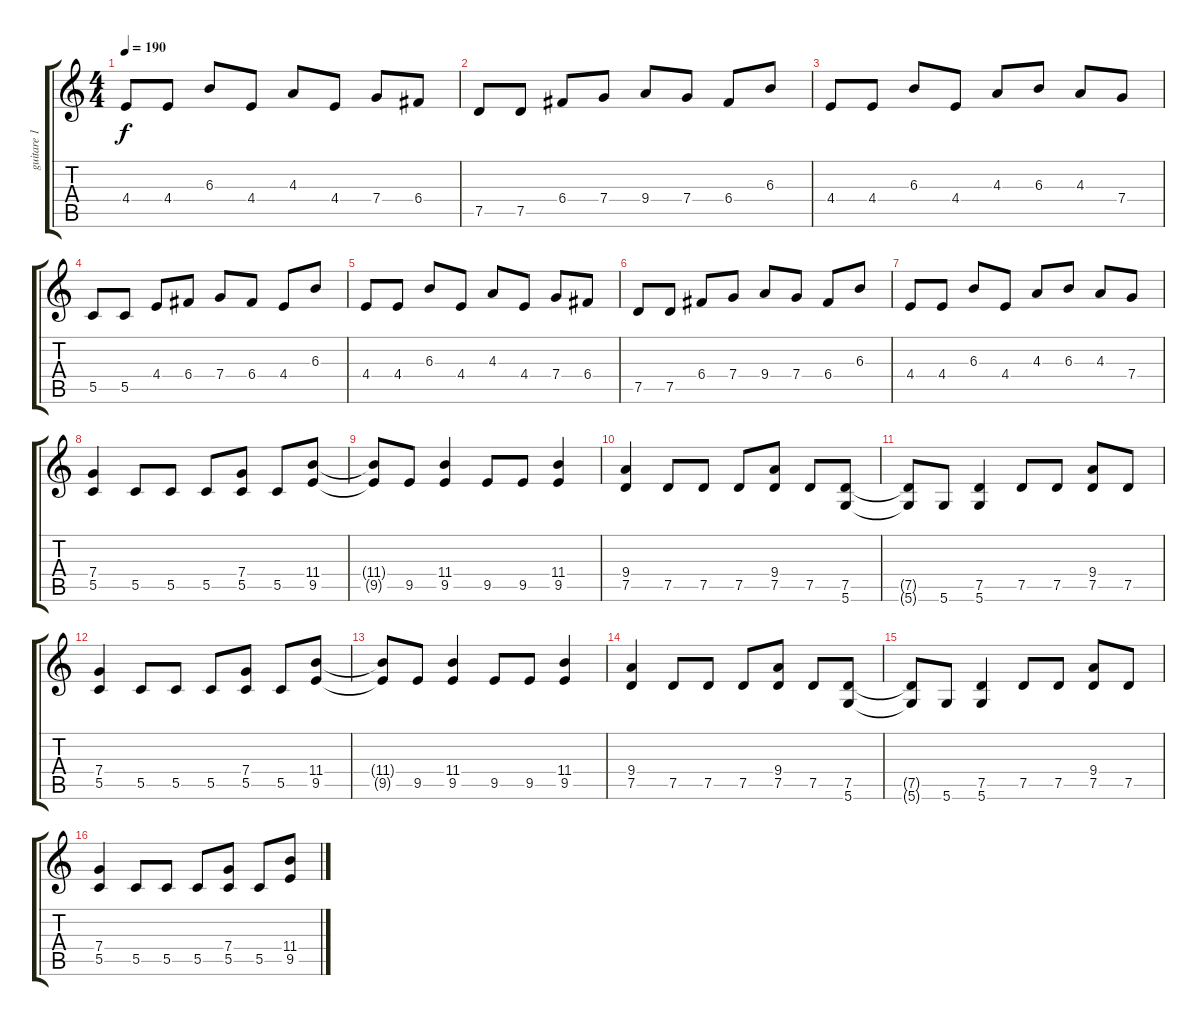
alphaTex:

\track ("guitare 1" "guitare 1") {instrument distortionguitar}
\staff {score tabs}
\tuning (D4 A3 F3 C3 G2 D2) {hide}
\ts (4 4)
\tempo 190
\clef g2
\ks c
4.4.8{dy f} 4.4.8 6.3.8 4.4.8 4.3.8 4.4.8 7.4.8 6.4.8 |
7.5.8 7.5.8 6.4.8 7.4.8 9.4.8 7.4.8 6.4.8 6.3.8 |
4.4.8 4.4.8 6.3.8 4.4.8 4.3.8 6.3.8 4.3.8 7.4.8 |
5.5.8 5.5.8 4.4.8 6.4.8 7.4.8 6.4.8 4.4.8 6.3.8 |
4.4.8 4.4.8 6.3.8 4.4.8 4.3.8 4.4.8 7.4.8 6.4.8 |
7.5.8 7.5.8 6.4.8 7.4.8 9.4.8 7.4.8 6.4.8 6.3.8 |
4.4.8 4.4.8 6.3.8 4.4.8 4.3.8 6.3.8 4.3.8 7.4.8 |
(7.4 5.5).4 5.5.8 5.5.8 5.5.8 (7.4 5.5).8 5.5.8 (11.4 9.5).8 |
(11.4{t} 9.5{t}).8 9.5.8 (11.4 9.5).4 9.5.8 9.5.8 (11.4 9.5).4 |
(9.4 7.5).4 7.5.8 7.5.8 7.5.8 (9.4 7.5).8 7.5.8 (7.5 5.6).8 |
(7.5{t} 5.6{t}).8 5.6.8 (7.5 5.6).4 7.5.8 7.5.8 (9.4 7.5).8 7.5.8 |
(7.4 5.5).4 5.5.8 5.5.8 5.5.8 (7.4 5.5).8 5.5.8 (11.4 9.5).8 |
(11.4{t} 9.5{t}).8 9.5.8 (11.4 9.5).4 9.5.8 9.5.8 (11.4 9.5).4 |
(9.4 7.5).4 7.5.8 7.5.8 7.5.8 (9.4 7.5).8 7.5.8 (7.5 5.6).8 |
(7.5{t} 5.6{t}).8 5.6.8 (7.5 5.6).4 7.5.8 7.5.8 (9.4 7.5).8 7.5.8 |
(7.4 5.5).4 5.5.8 5.5.8 5.5.8 (7.4 5.5).8 5.5.8 (11.4 9.5).8
